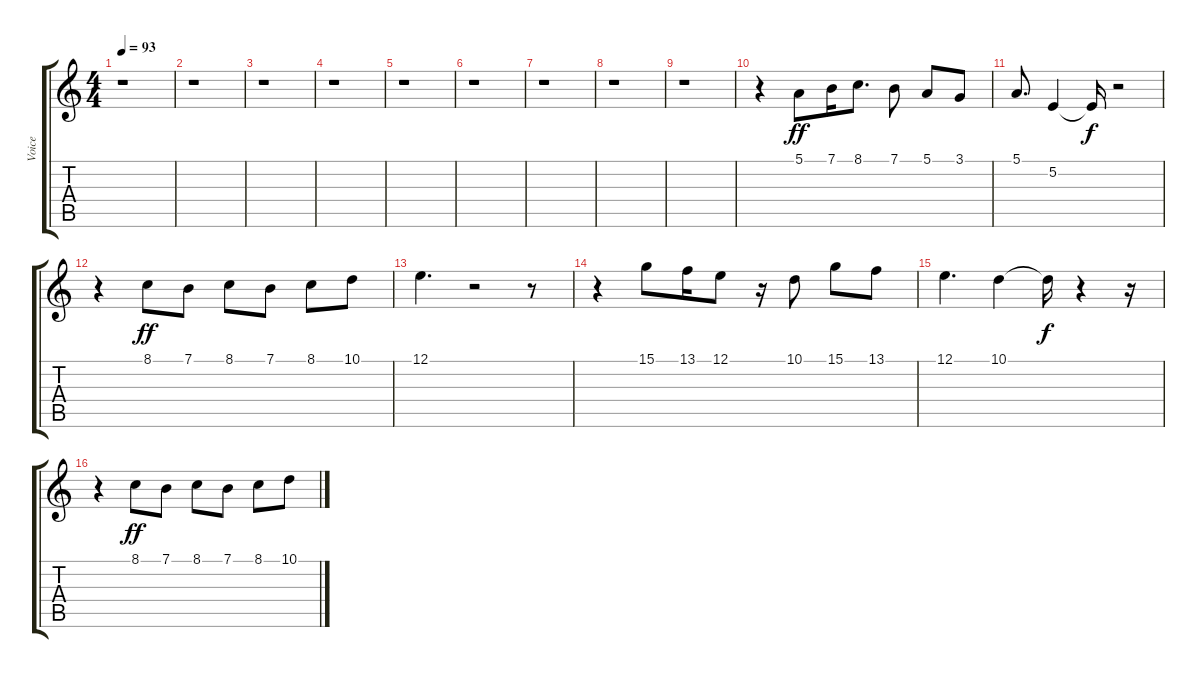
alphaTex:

\track ("Voice" "Voice") {instrument trumpet}
\staff {score tabs}
\tuning (E4 B3 G3 D3 A2 E2) {hide}
\ts (4 4)
\tempo 93
\clef g2
\ks c
r.1{dy f} |
r.1 |
r.1 |
r.1 |
r.1 |
r.1 |
r.1 |
r.1 |
r.1 |
r.4 5.1.8{dy ff} 7.1.16 8.1.8{d} 7.1.8 5.1.8 3.1.8 |
5.1.8{d} 5.2.4 5.2{t}.16{dy f} r.2 |
r.4 8.1.8{dy ff} 7.1.8 8.1.8 7.1.8 8.1.8 10.1.8 |
12.1.4{d} r.2 r.8 |
r.4 15.1.8 13.1.16 12.1.8 r.16 10.1.8 15.1.8 13.1.8 |
12.1.4{d} 10.1.4 10.1{t}.16{dy f} r.4 r.16 |
r.4 8.1.8{dy ff} 7.1.8 8.1.8 7.1.8 8.1.8 10.1.8
